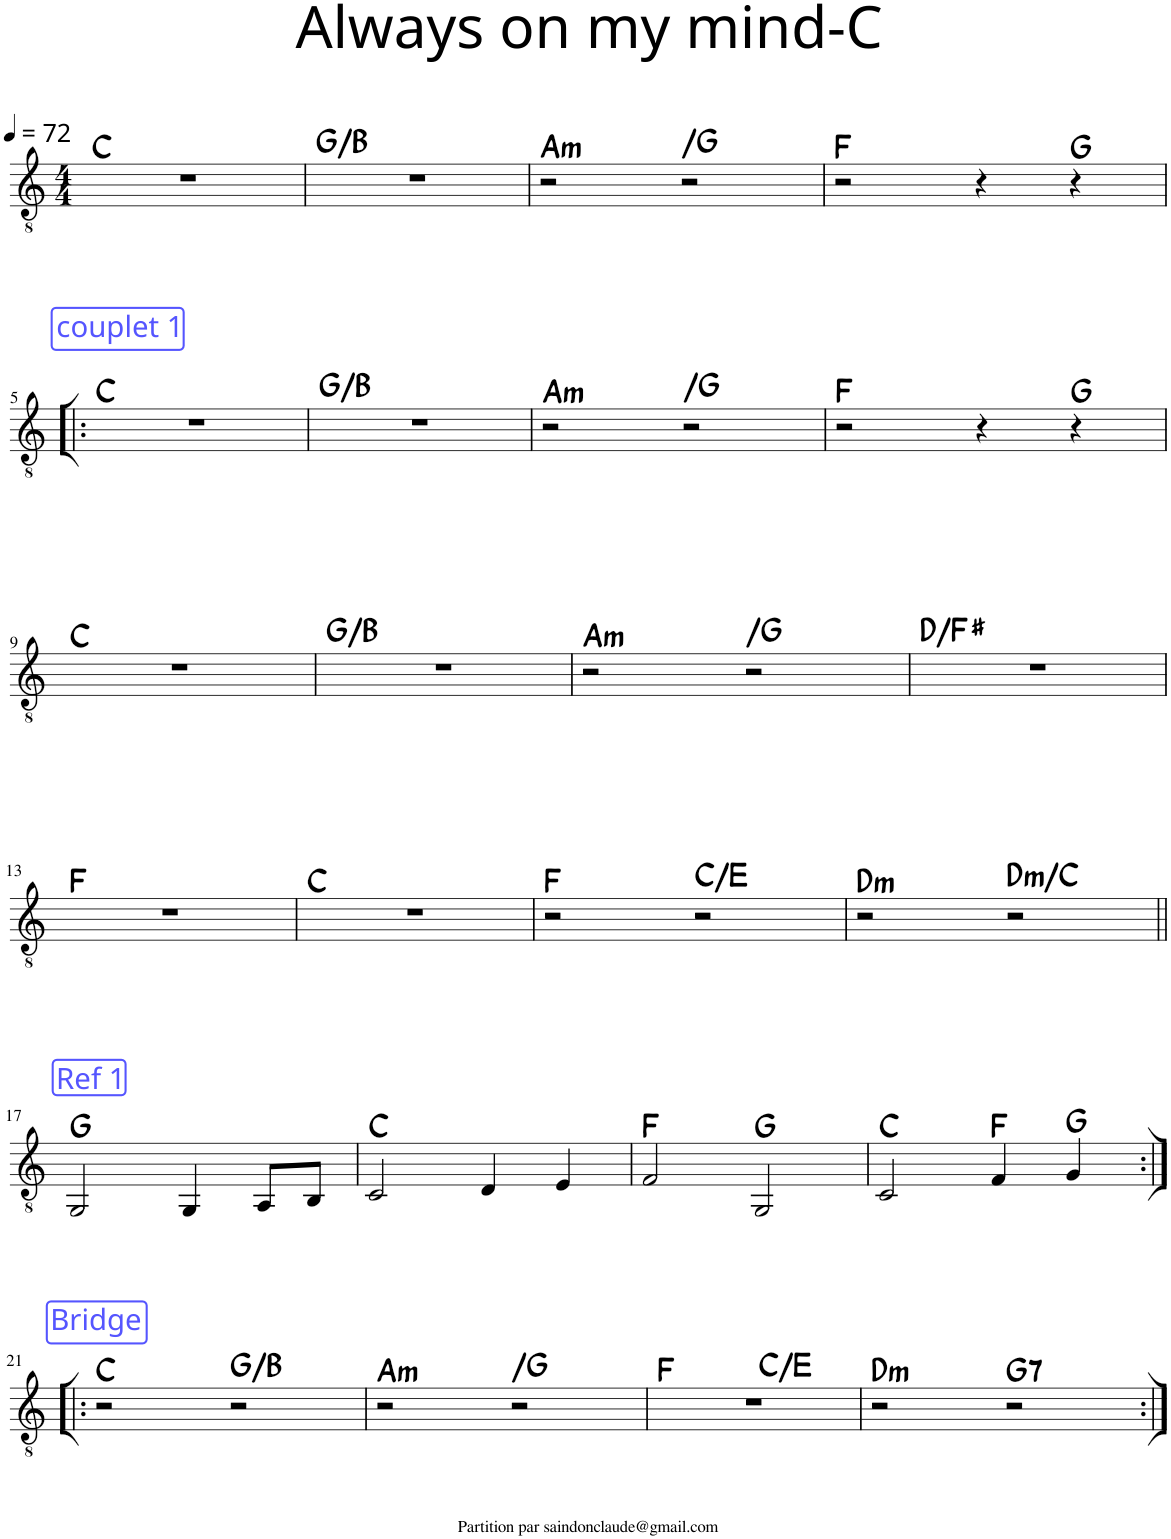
**kern	**harte
*part1	*part1
*staff1	*
*I"Guitare classique	*
*clefGv2	*
*k[]	*
*M4/4	*
*MM72	*
=1	=1
1r	C:maj
=2	=2
1r	G:maj/3
=3	=3
!	!LO:H:kt=m
2r	A:min
!	!LO:H:kt=N.C.
2r	N
=4	=4
2r	F:maj
4r	.
4r	G:maj
!!LO:LB:g=z
!!LO:REH:place=s1:a:rj:color=#5555FF:fs=14:t=couplet 1
=5!|:	=5!|:
1r	C:maj
=6	=6
1r	G:maj/3
=7	=7
!	!LO:H:kt=m
2r	A:min
!	!LO:H:kt=N.C.
2r	N
=8	=8
2r	F:maj
4r	.
4r	G:maj
!!LO:LB:g=z
=9	=9
1r	C:maj
=10	=10
1r	G:maj/3
=11	=11
!	!LO:H:kt=m
2r	A:min
!	!LO:H:kt=N.C.
2r	N
=12	=12
1r	D:maj/3
!!LO:LB:g=z
=13	=13
1r	F:maj
=14	=14
1r	C:maj
=15	=15
2r	F:maj
2r	C:maj/3
=16	=16
!	!LO:H:kt=m
2r	D:min
!	!LO:H:kt=m
2r	D:min/b7
!!LO:LB:g=z
!!LO:REH:place=s1:a:rj:color=#5555FF:fs=14:t=Ref 1
=17||	=17||
2GG/	G:maj
4GG/	.
8AA/L	.
8BB/J	.
=18	=18
2C/	C:maj
4D/	.
4E/	.
=19	=19
2F/	F:maj
2GG/	G:maj
=20	=20
2C/	C:maj
4F/	F:maj
4G/	G:maj
!!LO:LB:g=z
!!LO:REH:place=s1:a:rj:color=#5555FF:fs=14:t=Bridge
=21:|!|:	=21:|!|:
2r	C:maj
2r	G:maj/3
=22	=22
!	!LO:H:kt=m
2r	A:min
!	!LO:H:kt=N.C.
2r	N
=23	=23
*^	*
1r	2ryy	F:maj
.	2ryy	C:maj/3
=24	=24	=24
!	!	!LO:H:kt=m
*v	*v	*
2r	D:min
!	!LO:H:kt=7
2r	G:7
=:|!	=:|!
*-	*-
